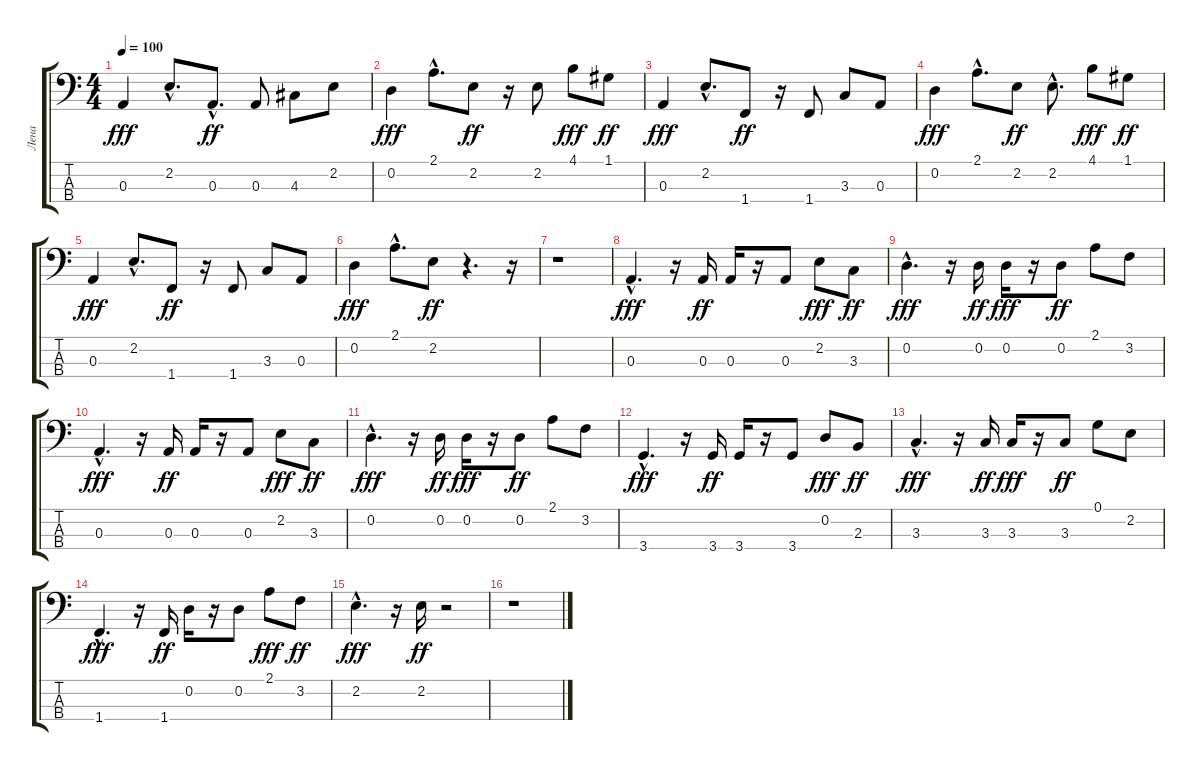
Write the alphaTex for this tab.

\track ("Лена" "Лена") {instrument electricbassfinger}
\staff {score tabs}
\tuning (G2 D2 A1 E1) {hide}
\ts (4 4)
\tempo 100
\clef f4
\ks c
0.3.4{dy fff} 2.2{hac}.8{d} 0.3{hac}.8{d dy ff} 0.3.8 4.3.8 2.2.8 |
0.2.4{dy fff} 2.1{hac}.8{d} 2.2.8{dy ff} r.16 2.2.8 4.1.8{dy fff} 1.1.8{dy ff} |
0.3.4{dy fff} 2.2{hac}.8{d} 1.4.8{dy ff} r.16 1.4.8 3.3.8 0.3.8 |
0.2.4{dy fff} 2.1{hac}.8{d} 2.2.8{dy ff} 2.2{hac}.8{d} 4.1.8{dy fff} 1.1.8{dy ff} |
0.3.4{dy fff} 2.2{hac}.8{d} 1.4.8{dy ff} r.16 1.4.8 3.3.8 0.3.8 |
0.2.4{dy fff} 2.1{hac}.8{d} 2.2.8{dy ff} r.4{d} r.16 |
r.1 |
0.3{hac}.4{d dy fff} r.16 0.3.16{dy ff} 0.3.16 r.16 0.3.8 2.2.8{dy fff} 3.3.8{dy ff} |
0.2{hac}.4{d dy fff} r.16 0.2.16{dy ff} 0.2.16{dy fff} r.16 0.2.8{dy ff} 2.1.8 3.2.8 |
0.3{hac}.4{d dy fff} r.16 0.3.16{dy ff} 0.3.16 r.16 0.3.8 2.2.8{dy fff} 3.3.8{dy ff} |
0.2{hac}.4{d dy fff} r.16 0.2.16{dy ff} 0.2.16{dy fff} r.16 0.2.8{dy ff} 2.1.8 3.2.8 |
3.4{hac}.4{d dy fff} r.16 3.4.16{dy ff} 3.4.16 r.16 3.4.8 0.2.8{dy fff} 2.3.8{dy ff} |
3.3{hac}.4{d dy fff} r.16 3.3.16{dy ff} 3.3.16{dy fff} r.16 3.3.8{dy ff} 0.1.8 2.2.8 |
1.4{hac}.4{d dy fff} r.16 1.4.16{dy ff} 0.2.16 r.16 0.2.8 2.1.8{dy fff} 3.2.8{dy ff} |
2.2{hac}.4{d dy fff} r.16 2.2.16{dy ff} r.2 |
r.1
